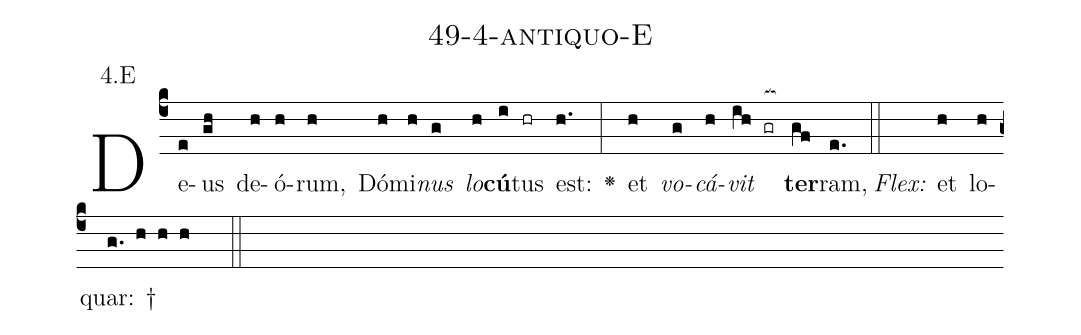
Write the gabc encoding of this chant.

name: 49-4-antiquo-E;
annotation: 4.E;
%%
(c4)De(e)us(gh) de(h)ó(h)rum,(h) Dó(h)mi(h)<i>nus</i>(g) <i>lo</i>(h)<b>cú</b>(i)tus(hr) est:(h.) <v>\greheightstar</v>(:) et(h) <i>vo</i>(g)<i>cá</i>(h)<i>vit</i>(ih gr[ocb:1{]) <b>ter</b>(gf[ocb:0}])ram,(e.) (::)
<i>Flex:</i>()  et(h) lo(h)quar: †(g. h h h  ::)

%E(h) u(g) o(h) u(ih) a(gf) e.(e.) (::)
